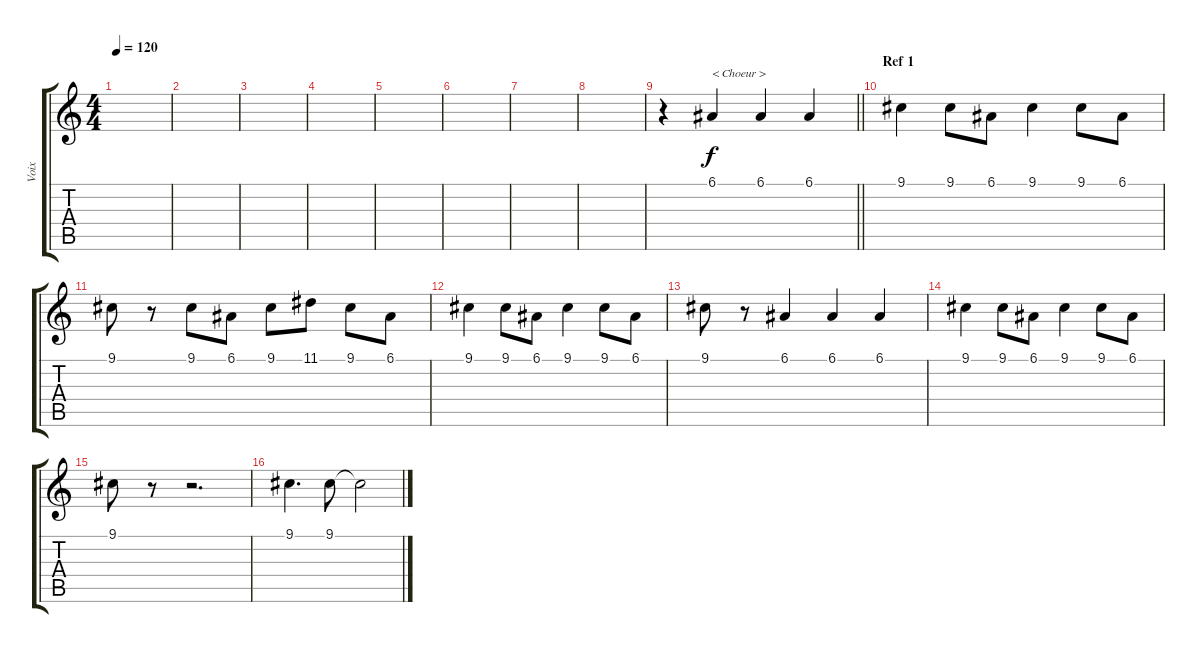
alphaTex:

\track ("Voix" "Voix") {instrument clarinet}
\staff {score tabs}
\tuning (E4 B3 G3 D3 A2 E2) {hide}
\ts (4 4)
\tempo 120
\clef g2
\ks c
|
|
|
|
|
|
|
|
\barLineRight lightlight
r.4{balance 12} 6.1.4{txt "< Choeur >"} 6.1.4 6.1.4 |
\section ("" "Ref 1")
9.1.4 9.1.8 6.1.8 9.1.4 9.1.8 6.1.8 |
9.1.8 r.8 9.1.8 6.1.8 9.1.8 11.1.8 9.1.8 6.1.8 |
9.1.4 9.1.8 6.1.8 9.1.4 9.1.8 6.1.8 |
9.1.8 r.8 6.1.4 6.1.4 6.1.4 |
9.1.4 9.1.8 6.1.8 9.1.4 9.1.8 6.1.8 |
9.1.8 r.8 r.2{d} |
9.1.4{d} 9.1.8 9.1{t}.2
